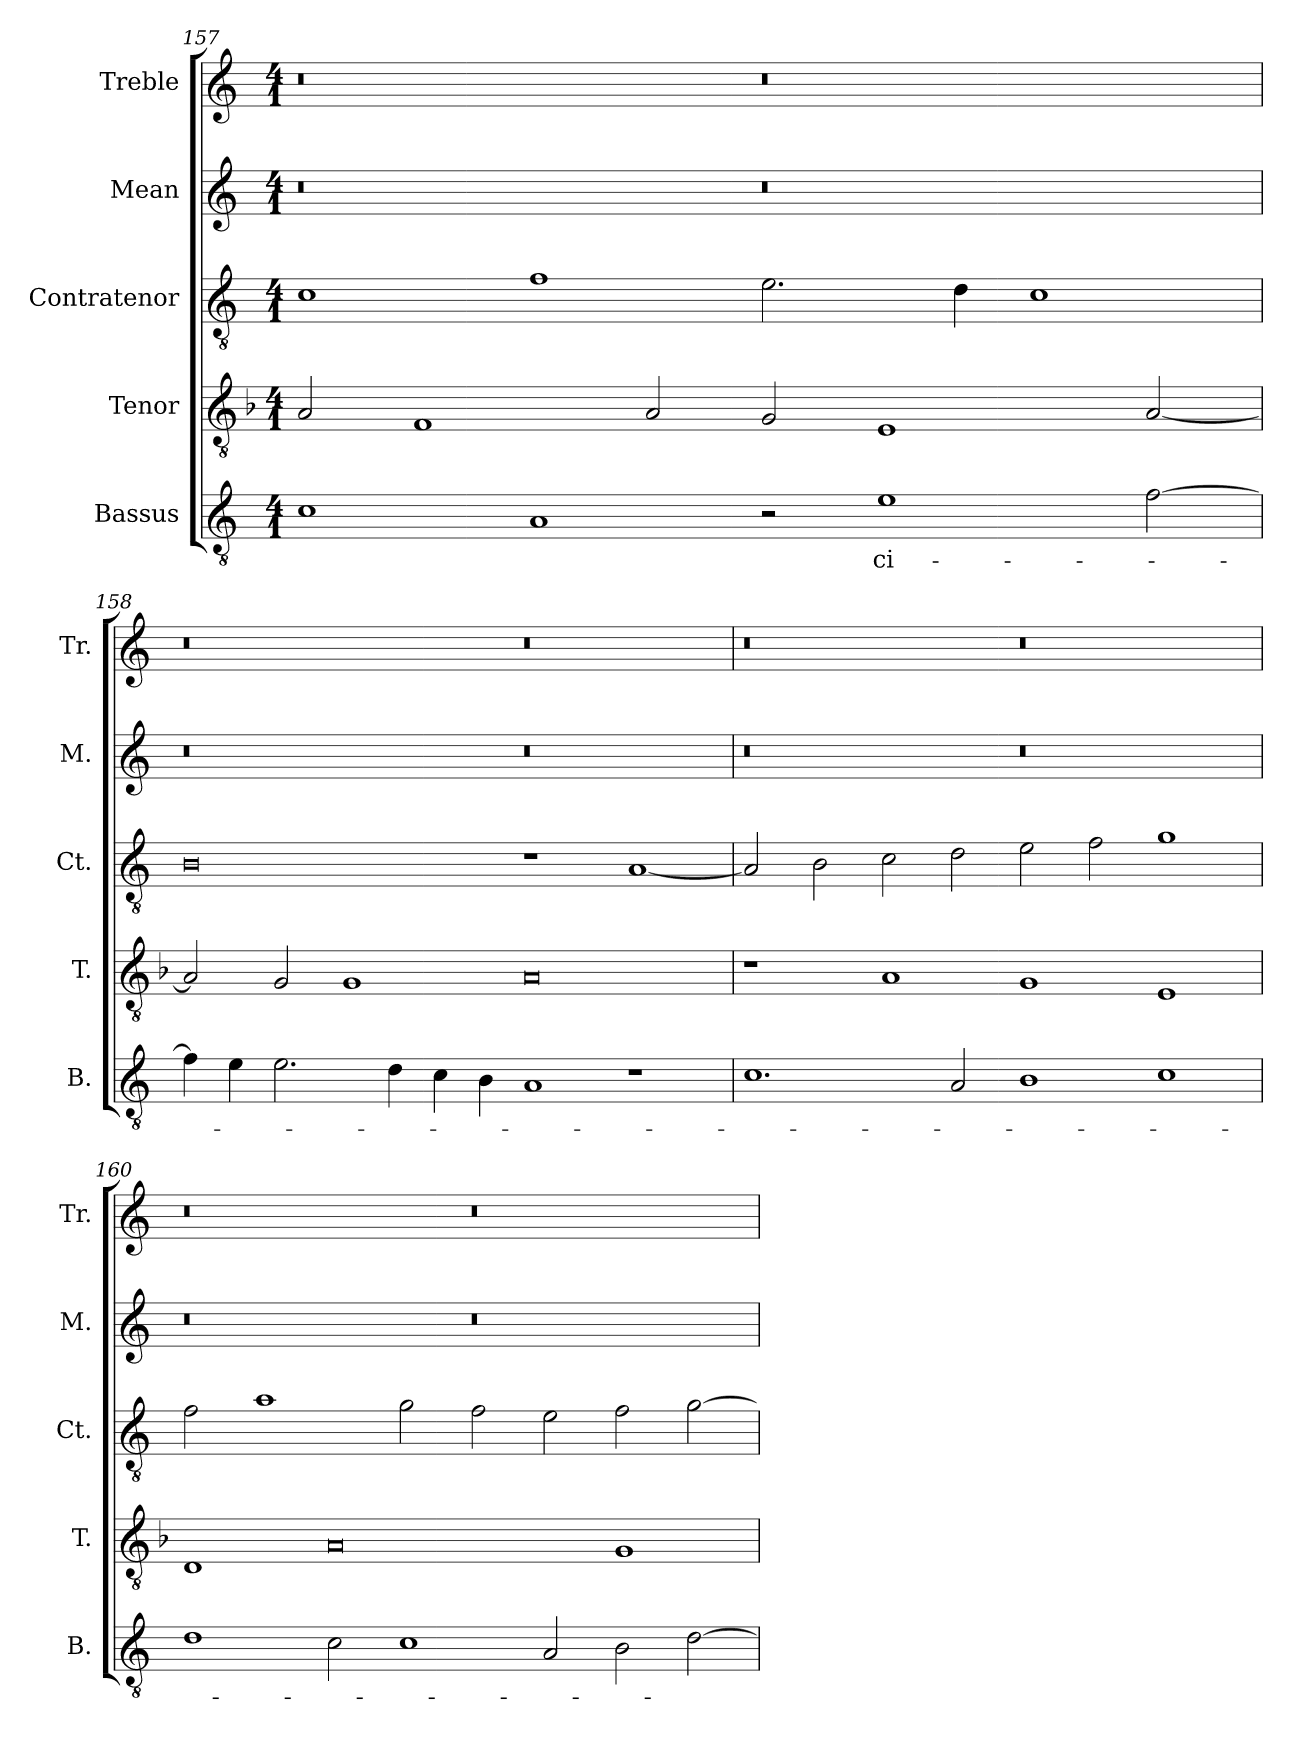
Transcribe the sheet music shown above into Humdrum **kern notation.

**kern	**text	**kern	**kern	**kern	**kern
*part5	*part5	*part4	*part3	*part2	*part1
*staff5	*staff5	*staff4	*staff3	*staff2	*staff1
*I"Bassus	*	*I"Tenor	*I"Contratenor	*I"Mean	*I"Treble
*I'B.	*	*I'T.	*I'Ct.	*I'M.	*I'Tr.
*clefGv2	*	*clefGv2	*clefGv2	*clefG2	*clefG2
*ITrd7c12	*	*ITrd7c12	*ITrd7c12	*	*
*k[]	*	*k[b-]	*k[]	*k[]	*k[]
*	*	*F:	*	*C:	*C:
*M4/1	*	*M4/1	*M4/1	*M4/1	*M4/1
=157	=157	=157	=157	=157	=157
1Ci	.	2AAi/	1Ci	0r	0r
.	.	1FFi	.	.	.
1AAi	.	.	1Fi	.	.
.	.	2AAi/	.	.	.
2r	.	2GGi/	2.Ei\	0r	0r
!	!LO:LY:b:color=#000000	!	!	!	!
1Ei	-ci-	1EEi	.	.	.
.	.	.	4Di\	.	.
.	.	.	1Ci	.	.
[>2Fi\	.	[<2AAi/	.	.	.
=158`	=158`	=158`	=158`	=158`	=158`
4Fi\]	.	2AAi/]	0BBi	0r	0r
4Ei\	.	.	.	.	.
2.Ei\	.	2GGi/	.	.	.
.	.	1GGi	.	.	.
4Di\	.	.	.	.	.
4Ci\	.	.	.	.	.
4BBi\	.	.	.	.	.
1AAi	.	0AAi	1r	0r	0r
1r	.	.	[<1AAi	.	.
!!LO:LB:g=z
=159`	=159`	=159`	=159`	=159`	=159`
1.Ci	.	1r	2AAi/]	0r	0r
.	.	.	2BBi\	.	.
.	.	1AAi	2Ci\	.	.
2AAi/	.	.	2Di\	.	.
1BBi	.	1GGi	2Ei\	0r	0r
.	.	.	2Fi\	.	.
1Ci	.	1EEi	1Gi	.	.
=160`	=160`	=160`	=160`	=160`	=160`
1Di	.	1DDi	2Fi\	0r	0r
.	.	.	1Ai	.	.
2Ci\	.	0AAi	.	.	.
1Ci	.	.	2Gi\	.	.
.	.	.	2Fi\	0r	0r
2AAi/	.	.	2Ei\	.	.
2BBi\	.	1GGi	2Fi\	.	.
[>2Di\	.	.	[>2Gi\	.	.
=`	=`	=`	=`	=`	=`
*-	*-	*-	*-	*-	*-
